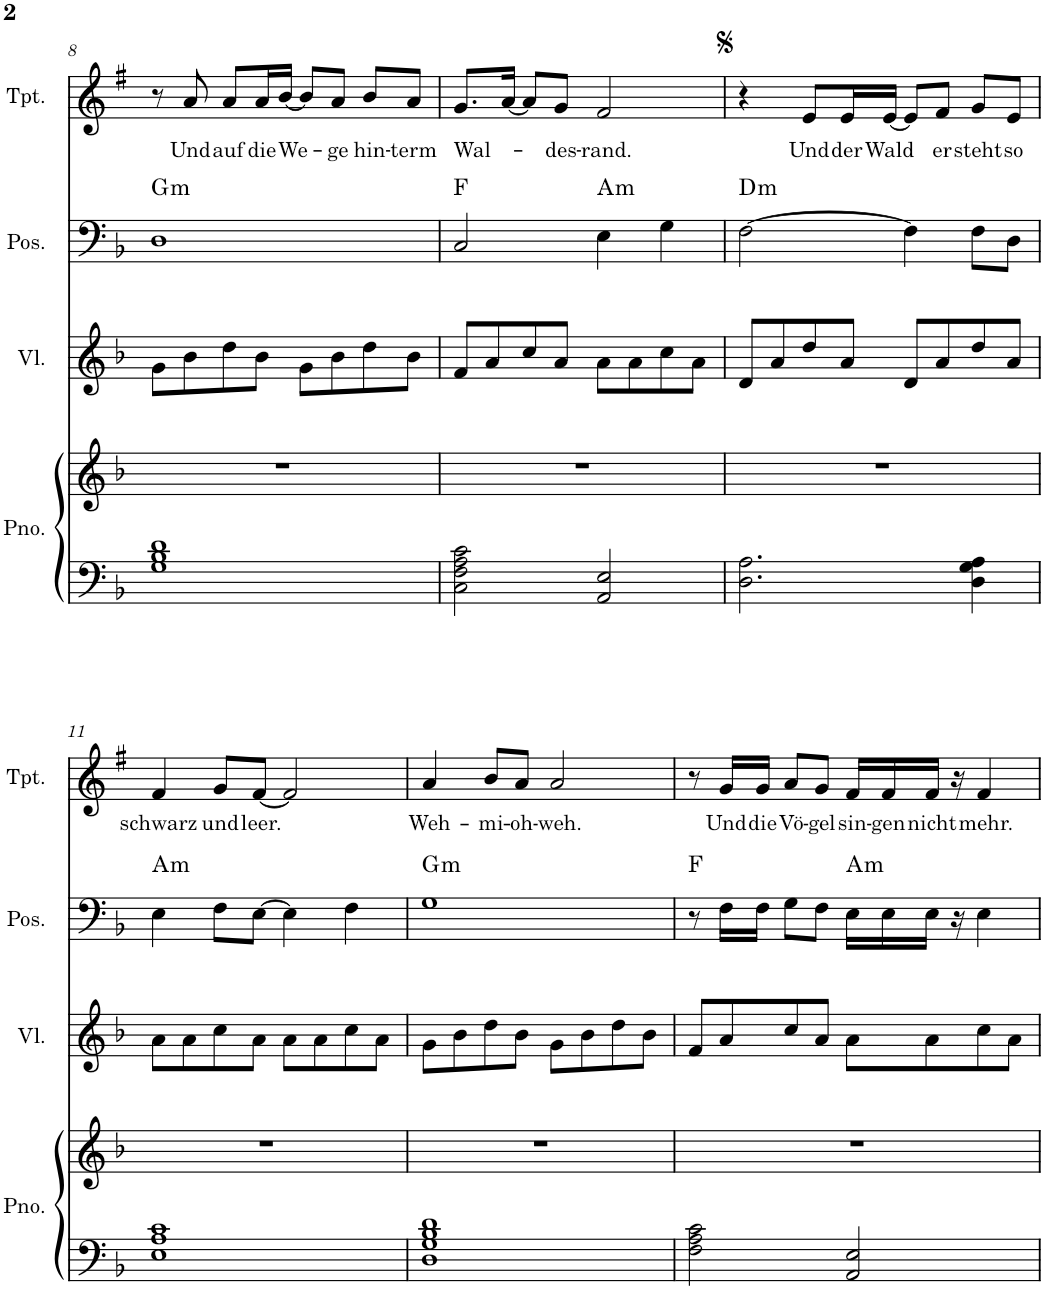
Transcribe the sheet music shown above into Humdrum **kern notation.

**kern	**kern	**kern	**kern	**harte	**kern	**text
*part4	*part4	*part3	*part2	*part2	*part1	*part1
*staff5	*staff4	*staff3	*staff2	*	*staff1	*staff1
*I"Piano	*	*I"Violine	*I"Posaune	*	*I"Trompete	*
*I'Pno.	*	*I'Vl.	*I'Pos.	*	*I'Tpt.	*
!!LO:PB:g=z
*clefF4	*clefG2	*clefG2	*clefF4	*	*clefG2	*
*	*	*	*	*	*Trd1c2	*
*k[b-]	*k[b-]	*k[b-]	*k[b-]	*	*k[f#]	*
*M4/4	*M4/4	*M4/4	*M4/4	*	*M4/4	*
=8	=8	=8	=8	=8	=8	=8
!	!	!	!	!LO:H:kt=m	!	!
1G 1B- 1d	1r	8g\L	1D	G:min	8r	.
!	!	!	!	!	!	!LO:LY:b
.	.	8b-\	.	.	8a/	Und
!	!	!	!	!	!	!LO:LY:b
.	.	8dd\	.	.	8a/L	auf
!	!	!	!	!	!	!LO:LY:b
.	.	8b-\J	.	.	16a/L	die
!	!	!	!	!	!	!LO:LY:b
.	.	.	.	.	[16b/JJ	We-
.	.	8g\L	.	.	8b/L]	.
!	!	!	!	!	!	!LO:LY:b
.	.	8b-\	.	.	8a/J	ge
!	!	!	!	!	!	!LO:LY:b
.	.	8dd\	.	.	8b/L	hin-
!	!	!	!	!	!	!LO:LY:b
.	.	8b-\J	.	.	8a/J	-term
=9	=9	=9	=9	=9	=9	=9
!	!	!	!	!	!	!LO:LY:b
2C\ 2F\ 2A\ 2c\	1r	8f/L	2C/	F:maj	8.g/L	Wal-
.	.	8a/	.	.	.	.
.	.	.	.	.	[16a/Jk	.
.	.	8cc/	.	.	8a/L]	.
!	!	!	!	!	!	!LO:LY:b
.	.	8a/J	.	.	8g/J	des-
!	!	!	!	!LO:H:kt=m	!	!LO:LY:b
2AA/ 2E/	.	8a\L	4E\	A:min	2f#/	-rand.
.	.	8a\	.	.	.	.
.	.	8cc\	4G\	.	.	.
.	.	8a\J	.	.	.	.
=10	=10	=10	=10	=10	=10	=10
!	!	!	!	!LO:H:kt=m	!	!
2.D\ 2.A\	1r	8d/L	[2F\	D:min	4r	.
.	.	8a/	.	.	.	.
!	!	!	!	!	!	!LO:LY:b
.	.	8dd/	.	.	8e/L	Und
!	!	!	!	!	!	!LO:LY:b
.	.	8a/J	.	.	16e/L	der
!	!	!	!	!	!	!LO:LY:b
.	.	.	.	.	[16e/JJ	Wald
.	.	8d/L	4F\]	.	8e/L]	.
!	!	!	!	!	!	!LO:LY:b
.	.	8a/	.	.	8f#/J	er
!	!	!	!	!	!	!LO:LY:b
4D\ 4G\ 4A\	.	8dd/	8F\L	.	8g/L	steht
!	!	!	!	!	!	!LO:LY:b
.	.	8a/J	8D\J	.	8e/J	so
!!LO:LB:g=z
=11	=11	=11	=11	=11	=11	=11
!	!	!	!	!LO:H:kt=m	!	!LO:LY:b
1E 1A 1c	1r	8a\L	4E\	A:min	4f#/	schwarz
.	.	8a\	.	.	.	.
!	!	!	!	!	!	!LO:LY:b
.	.	8cc\	8F\L	.	8g/L	und
!	!	!	!	!	!	!LO:LY:b
.	.	8a\J	[8E\J	.	[8f#/J	leer.
.	.	8a\L	4E\]	.	2f#/]	.
.	.	8a\	.	.	.	.
.	.	8cc\	4F\	.	.	.
.	.	8a\J	.	.	.	.
=12	=12	=12	=12	=12	=12	=12
!	!	!	!	!LO:H:kt=m	!	!LO:LY:b
1D 1G 1B- 1d	1r	8g\L	1G	G:min	4a/	Weh-
.	.	8b-\	.	.	.	.
!	!	!	!	!	!	!LO:LY:b
.	.	8dd\	.	.	8b/L	-mi-
!	!	!	!	!	!	!LO:LY:b
.	.	8b-\J	.	.	8a/J	-oh-
!	!	!	!	!	!	!LO:LY:b
.	.	8g\L	.	.	2a/	-weh.
.	.	8b-\	.	.	.	.
.	.	8dd\	.	.	.	.
.	.	8b-\J	.	.	.	.
=13	=13	=13	=13	=13	=13	=13
2F\ 2A\ 2c\	1r	8f/L	8r	F:maj	8r	.
!	!	!	!	!	!	!LO:LY:b
.	.	8a/	16F\LL	.	16g/LL	Und
!	!	!	!	!	!	!LO:LY:b
.	.	.	16F\JJ	.	16g/JJ	die
!	!	!	!	!	!	!LO:LY:b
.	.	8cc/	8G\L	.	8a/L	Vö-
!	!	!	!	!	!	!LO:LY:b
.	.	8a/J	8F\J	.	8g/J	-gel
!	!	!	!	!LO:H:kt=m	!	!LO:LY:b
2AA/ 2E/	.	8a\L	16E\LL	A:min	16f#/LL	sin-
!	!	!	!	!	!	!LO:LY:b
.	.	.	16E\	.	16f#/	-gen
!	!	!	!	!	!	!LO:LY:b
.	.	8a\	16E\JJ	.	16f#/JJ	nicht
.	.	.	16r	.	16r	.
!	!	!	!	!	!	!LO:LY:b
.	.	8cc\	4E\	.	4f#/	mehr.
.	.	8a\J	.	.	.	.
=	=	=	=	=	=	=
*-	*-	*-	*-	*-	*-	*-
